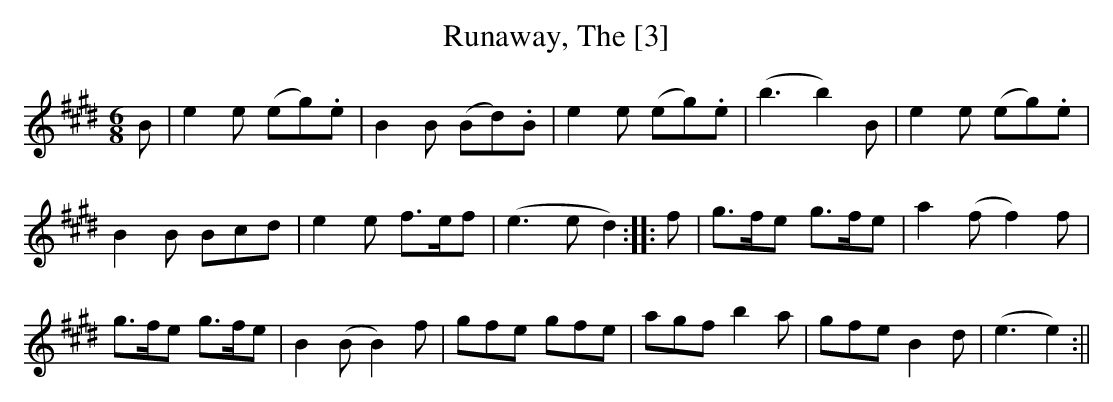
X:1
T:Runaway, The [3]
M:6/8
L:1/8
K:E
B|e2e (eg).e|B2B (Bd).B|e2e (eg).e|(b3 b2)B|e2e (eg).e|
B2B Bcd|e2e f>ef|(e3 ed2)::f|g>fe g>fe|a2(f f2)f|
g>fe g>fe|B2(B B2)f|gfe gfe|agf b2a|gfe B2d|(e3 e2):||
